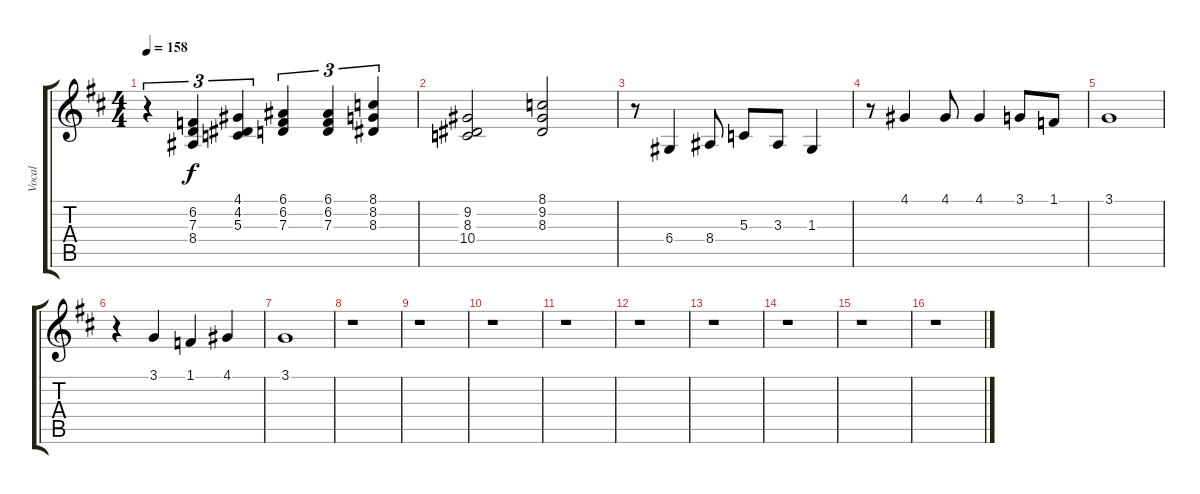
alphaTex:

\track ("Vocal" "Vocal") {instrument acousticgrandpiano}
\staff {score tabs}
\tuning (E4 B3 G3 D3 A2 E2) {hide}
\ts (4 4)
\tempo 158
\clef g2
\ks d
r.4{tu (3 2) dy f} (6.2 7.3 8.4).4{tu (3 2)} (4.1 4.2 5.3).4{tu (3 2)} (6.1 6.2 7.3).4{tu (3 2)} (6.1 6.2 7.3).4{tu (3 2)} (8.1 8.2 8.3).4{tu (3 2)} |
(9.2 8.3 10.4).2 (8.1 9.2 8.3).2 |
r.8 6.4.4 8.4.8 5.3.8 3.3.8 1.3.4 |
r.8 4.1.4 4.1.8 4.1.4 3.1.8 1.1.8 |
3.1.1 |
r.4 3.1.4 1.1.4 4.1.4 |
3.1.1 |
r.1 |
r.1 |
r.1 |
r.1 |
r.1 |
r.1 |
r.1 |
r.1 |
r.1
